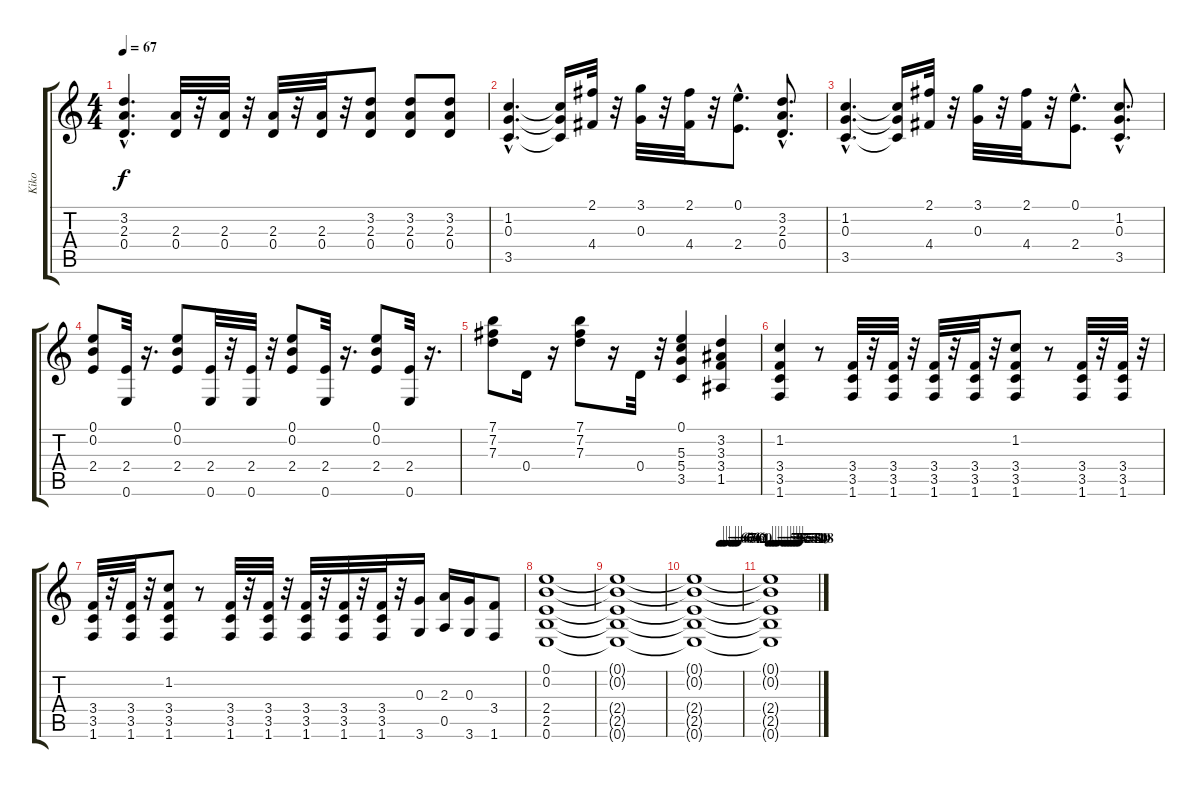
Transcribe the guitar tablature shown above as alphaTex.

\track ("Kiko" "Kiko") {instrument distortionguitar}
\staff {score tabs}
\tuning (E4 B3 G3 D3 A2 E2) {hide}
\ts (4 4)
\tempo 67
\clef g2
\ks c
(3.2{hac} 2.3{hac} 0.4{hac}).4{d dy f} (2.3 0.4).32 r.32 (2.3 0.4).32 r.32 (2.3 0.4).32 r.32 (2.3 0.4).32 r.32 (3.2 2.3 0.4).8 (3.2 2.3 0.4).8 (3.2 2.3 0.4).8 |
(1.2{hac} 0.3{hac} 3.5{hac}).4{d} (1.2{t} 0.3{t} 3.5{t}).16 (2.1 4.4).32 r.32 (3.1 0.3).32 r.32 (2.1 4.4).32 r.32 (0.1{hac} 2.4{hac}).8{d} (3.2{hac} 2.3{hac} 0.4{hac}).8{d} |
(1.2{hac} 0.3{hac} 3.5{hac}).4{d} (1.2{t} 0.3{t} 3.5{t}).16 (2.1 4.4).32 r.32 (3.1 0.3).32 r.32 (2.1 4.4).32 r.32 (0.1{hac} 2.4{hac}).8{d} (1.2{hac} 0.3{hac} 3.5{hac}).8{d} |
(0.1 0.2 2.4).8 (2.4 0.6).32 r.16{d} (0.1 0.2 2.4).8 (2.4 0.6).32 r.32 (2.4 0.6).32 r.32 (0.1 0.2 2.4).8 (2.4 0.6).32 r.16{d} (0.1 0.2 2.4).8 (2.4 0.6).32 r.16{d} |
(7.1 7.2 7.3).8 0.4.16 r.16 (7.1 7.2 7.3).8 r.16 0.4.32 r.32 (0.1 5.3 5.4 3.5).4 (3.2 3.3 3.4 1.5).4 |
(1.2 3.4 3.5 1.6).4 r.8 (3.4 3.5 1.6).32 r.32 (3.4 3.5 1.6).32 r.32 (3.4 3.5 1.6).32 r.32 (3.4 3.5 1.6).32 r.32 (1.2 3.4 3.5 1.6).8 r.8 (3.4 3.5 1.6).32 r.32 (3.4 3.5 1.6).32 r.32 |
(3.4 3.5 1.6).32 r.32 (3.4 3.5 1.6).32 r.32 (1.2 3.4 3.5 1.6).8 r.8 (3.4 3.5 1.6).32 r.32 (3.4 3.5 1.6).32 r.32 (3.4 3.5 1.6).32 r.32 (3.4 3.5 1.6).32 r.32 (3.4 3.5 1.6).32 r.32 (0.3 3.6).16 (2.3 0.5).16 (0.3 3.6).16 (3.4 1.6).8 |
(0.1 0.2 2.4 2.5 0.6).1 |
(0.1{t} 0.2{t} 2.4{t} 2.5{t} 0.6{t}).1 |
\tempo (67 0.5625)
\tempo (65 0.625)
\tempo (64 0.6875)
\tempo (62 0.8125)
\tempo (61 0.875)
\tempo (60 0.9375)
(0.1{t} 0.2{t} 2.4{t} 2.5{t} 0.6{t}).1 |
\tempo 59
\tempo (58 0.0625)
\tempo (57 0.125)
\tempo (55 0.1875)
\tempo (54 0.3125)
\tempo (53 0.375)
\tempo (52 0.4375)
\tempo (50 0.5)
\tempo (49 0.5625)
\tempo (48 0.625)
(0.1{t} 0.2{t} 2.4{t} 2.5{t} 0.6{t}).1
